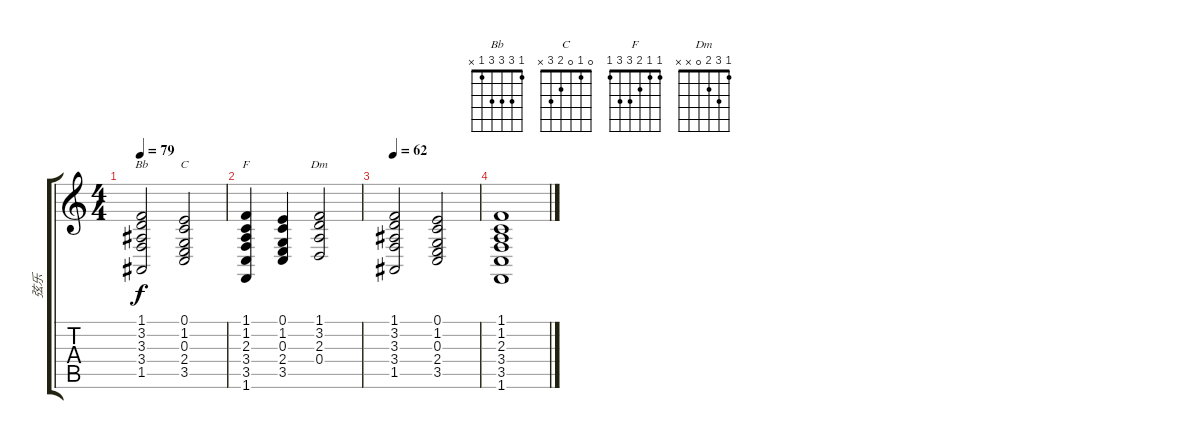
\track ("弦乐" "弦乐") {instrument stringensemble1}
\staff {score tabs}
\tuning (E4 B3 G3 D3 A2 E2) {hide}
\chord ("Bb" 1 3 3 3 1 x)
\chord ("C" 0 1 0 2 3 x)
\chord ("F" 1 1 2 3 3 1)
\chord ("Dm" 1 3 2 0 x x)
\ts (4 4)
\tempo 79
\clef g2
\ks c
(1.1 3.2 3.3 3.4 1.5).2{ch "Bb" dy f} (0.1 1.2 0.3 2.4 3.5).2{ch "C"} |
(1.1 1.2 2.3 3.4 3.5 1.6).4{ch "F"} (0.1 1.2 0.3 2.4 3.5).4 (1.1 3.2 2.3 0.4).2{ch "Dm"} |
\tempo 62
(1.1 3.2 3.3 3.4 1.5).2 (0.1 1.2 0.3 2.4 3.5).2 |
(1.1 1.2 2.3 3.4 3.5 1.6).1
